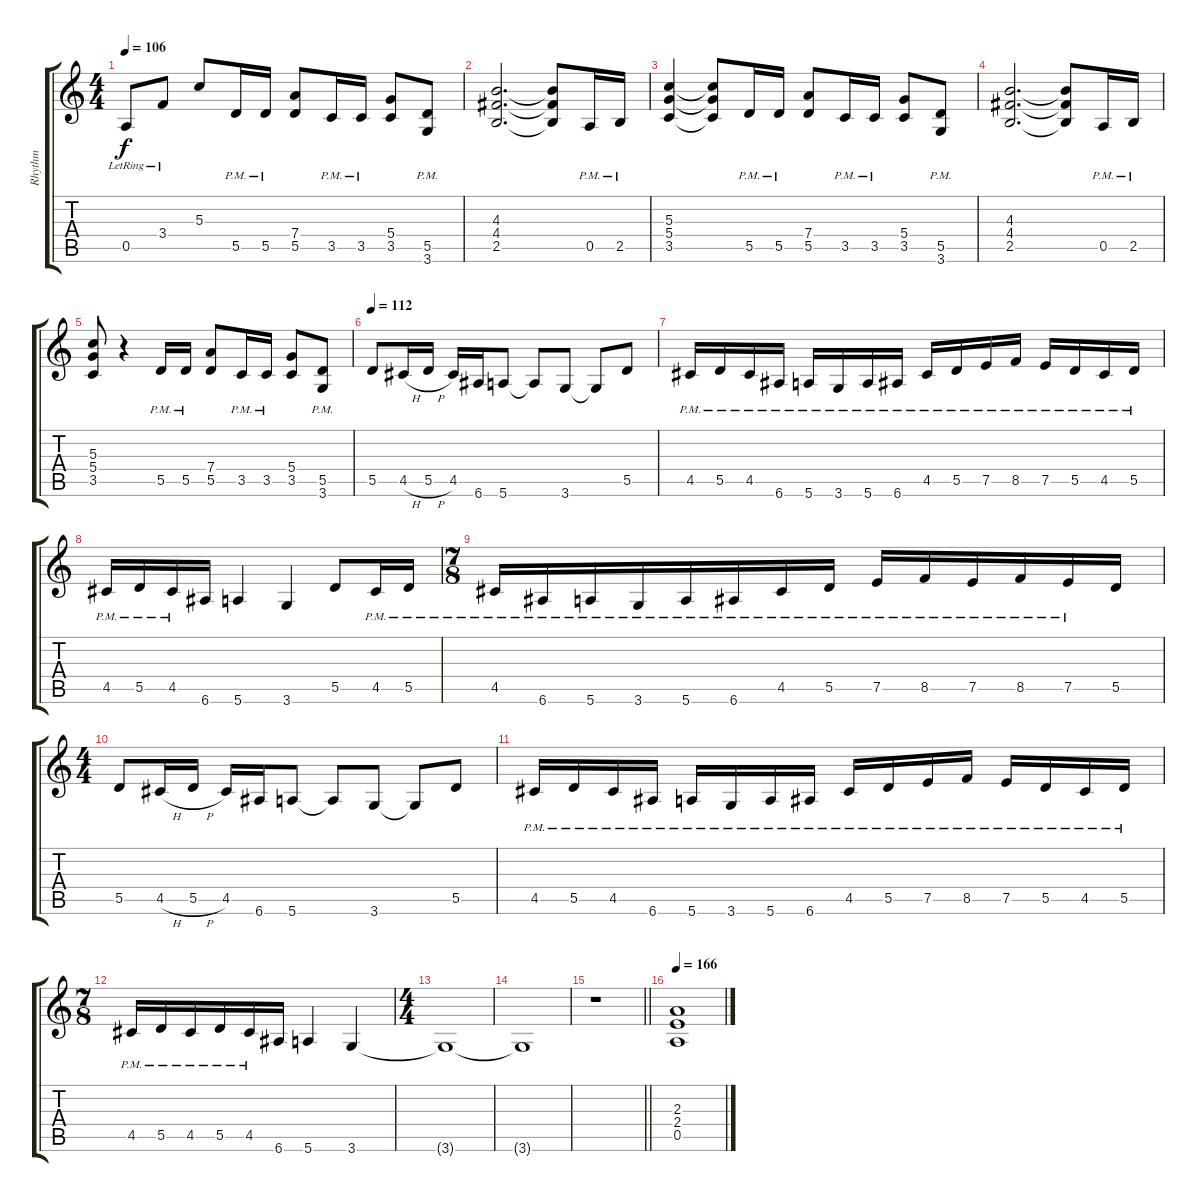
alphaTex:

\track ("Rhythm" "Rhythm") {instrument overdrivenguitar}
\staff {score tabs}
\tuning (E4 B3 G3 D3 A2 E2) {hide}
\ts (4 4)
\tempo 106
\clef g2
\ks c
0.5{lr}.8{dy f} 3.4{lr}.8 5.3.8 5.5{pm}.16 5.5{pm}.16 (7.4 5.5).8 3.5{pm}.16 3.5{pm}.16 (5.4 3.5).8 (5.5 3.6{pm}).8 |
(4.3 4.4 2.5).2{d} (4.3{t} 4.4{t} 2.5{t}).8 0.5{pm}.16 2.5{pm}.16 |
(5.3 5.4 3.5).4 (5.3{t} 5.4{t} 3.5{t}).8 5.5{pm}.16 5.5{pm}.16 (7.4 5.5).8 3.5{pm}.16 3.5{pm}.16 (5.4 3.5).8 (5.5 3.6{pm}).8 |
(4.3 4.4 2.5).2{d} (4.3{t} 4.4{t} 2.5{t}).8 0.5{pm}.16 2.5{pm}.16 |
(5.3 5.4 3.5).8 r.4 5.5{pm}.16 5.5{pm}.16 (7.4 5.5).8 3.5{pm}.16 3.5{pm}.16 (5.4 3.5).8 (5.5 3.6{pm}).8 |
\tempo 112
5.5.8 4.5{h}.16 5.5{h}.16 4.5.16 6.6.16 5.6.8 5.6{t}.8 3.6.8 3.6{t}.8 5.5.8 |
4.5{pm}.16 5.5{pm}.16 4.5{pm}.16 6.6{pm}.16 5.6{pm}.16 3.6{pm}.16 5.6{pm}.16 6.6{pm}.16 4.5{pm}.16 5.5{pm}.16 7.5{pm}.16 8.5{pm}.16 7.5{pm}.16 5.5{pm}.16 4.5{pm}.16 5.5{pm}.16 |
4.5{pm}.16 5.5{pm}.16 4.5{pm}.16 6.6.16 5.6.4 3.6.4 5.5.8 4.5{pm}.16 5.5{pm}.16 |
\ts (7 8)
4.5{pm}.16 6.6{pm}.16 5.6{pm}.16 3.6{pm}.16 5.6{pm}.16 6.6{pm}.16 4.5{pm}.16 5.5{pm}.16 7.5{pm}.16 8.5{pm}.16 7.5{pm}.16 8.5{pm}.16 7.5{pm}.16 5.5.16 |
\ts (4 4)
5.5.8 4.5{h}.16 5.5{h}.16 4.5.16 6.6.16 5.6.8 5.6{t}.8 3.6.8 3.6{t}.8 5.5.8 |
4.5{pm}.16 5.5{pm}.16 4.5{pm}.16 6.6{pm}.16 5.6{pm}.16 3.6{pm}.16 5.6{pm}.16 6.6{pm}.16 4.5{pm}.16 5.5{pm}.16 7.5{pm}.16 8.5{pm}.16 7.5{pm}.16 5.5{pm}.16 4.5{pm}.16 5.5{pm}.16 |
\ts (7 8)
4.5{pm}.16 5.5{pm}.16 4.5{pm}.16 5.5{pm}.16 4.5{pm}.16 6.6.16 5.6.4 3.6.4 |
\ts (4 4)
3.6{t}.1 |
3.6{t}.1 |
\barLineRight lightlight
r.1 |
\tempo 166
(2.3 2.4 0.5).1
